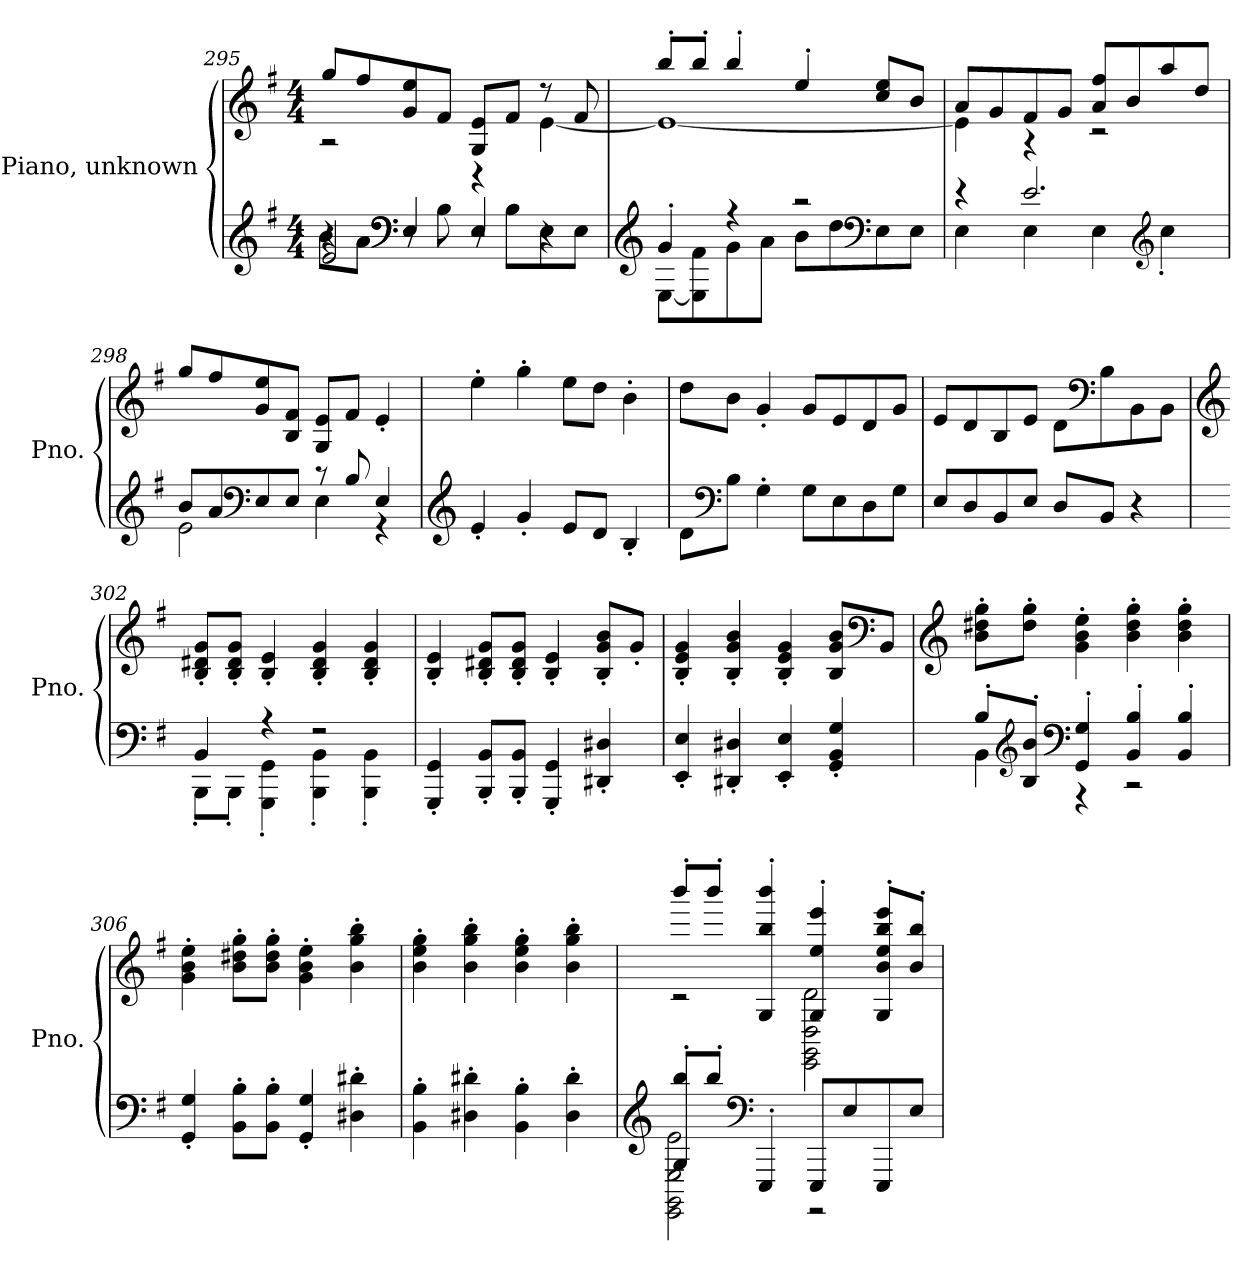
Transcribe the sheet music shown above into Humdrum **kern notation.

**kern	**kern
*part1	*part1
*staff2	*staff1
*I"Piano, unknown	*
*I'Pno.	*
*clefG2	*clefG2
*k[f#]	*k[f#]
*M4/4	*M4/4
=295	=295
*^	*^
*	*^	*	*
2e/	8b\L	4r	8gg/L	2r
.	8a\J	.	8ff#/	.
*clefF4	*	*	*	*
.	8r	4E/	8g/ 8ee/	.
.	8B\	.	8f#/J	.
2r	8r	4E/	8G/ 8e/L	4r
.	8B\L	.	8f#/J	.
.	8E\	4r	8r	[4e\
.	8E\J	.	8f#/	.
*v	*v	*v	*	*
!!LO:PB:g=z	!!
=296	=296	=296
*clefG2	*	*
*^	*	*
4g'/	[8E\L	8bb'/L	1e_
.	8E\] 8f#\	8bb'/J	.
4r	8g\	4bb'/	.
.	8a\J	.	.
2r	8b\L	4ee'/	.
.	8dd\	.	.
*clefF4	*	*	*
.	8E\	8cc/ 8ee/L	.
.	8E\J	8b/J	.
=297	=297	=297	=297
4r	4E\	8a/L	4e\]
.	.	8g/	.
2.e/	4E\	8f#/	4r
.	.	8g/J	.
.	4E\	8a/ 8ff#/L	2r
.	.	8b/	.
*clefG2	*	*	*
.	4cc'\	8aa/	.
.	.	8dd/J	.
*	*	*v	*v
=298	=298	=298
8b/L	2e\	8gg/L
8a/	.	8ff#/
*clefF4	*	*
8E/	.	8g/ 8ee/
8E/J	.	8B/ 8f#/J
8r	4E\	8G/ 8e/L
8B/	.	8f#/J
4E/	4r	4e'/
*v	*v	*
=299	=299
*clefG2	*
4e'/	4ee'\
4g'/	4gg'\
8e/L	8ee\L
8d/J	8dd\J
4B'/	4b'\
!!LO:LB:g=z
=300	=300
8d\L	8dd\L
*clefF4	*
8B\J	8b\J
4G'\	4g'/
8G\L	8g/L
8E\	8e/
8D\	8d/
8G\J	8g/J
=301	=301
8E/L	8e/L
8D/	8d/
8BB/	8B/
8E/J	8e/J
8D/L	8d\L
*	*clefF4
8BB/J	8B\
4r	8BB\
.	8BB\J
=302	=302
*	*clefG2
*^	*
4BB/	8BBB'\L	8B/' 8d#X/' 8g/'L
.	8BBB'\J	8B/' 8d#/' 8g/'J
4r	4GGG\' 4GG\'	4B/' 4e/'
2r	4BBB\' 4BB\'	4B/' 4d#/' 4g/'
.	4BBB\' 4BB\'	4B/' 4d#/' 4g/'
*v	*v	*
=303	=303
4GGG/' 4GG/'	4B/' 4e/'
8BBB/' 8BB/'L	8B/' 8d#X/' 8g/'L
8BBB/' 8BB/'J	8B/' 8d#/' 8g/'J
4GGG/' 4GG/'	4B/' 4e/'
4DD#X/' 4D#X/'	8B/' 8g/' 8b/'L
.	8g'/J
!!LO:LB:g=z
=304	=304
4EE/' 4E/'	4B/' 4e/' 4g/'
4DD#X/' 4D#X/'	4B/' 4g/' 4b/'
4EE/' 4E/'	4B/' 4e/' 4g/'
4GG/' 4BB/' 4G/'	8B/ 8g/ 8b/L
*	*clefF4
.	8BB/J
=305	=305
*	*clefG2
*^	*
8B'/L	4BB\	8b\' 8dd#X\' 8gg\'L
*clefG2	*	*
8B/' 8b/'J	.	8dd#\' 8gg\'J
*clefF4	*	*
4GG/' 4G/'	4r	4g\' 4b\' 4ee\'
4BB/' 4B/'	2r	4b\' 4dd#\' 4gg\'
4BB/' 4B/'	.	4b\' 4dd#\' 4gg\'
*v	*v	*
=306	=306
4GG/' 4G/'	4g\' 4b\' 4ee\'
8BB\' 8B\'L	8b\' 8dd#X\' 8gg\'L
8BB\' 8B\'J	8b\' 8dd#\' 8gg\'J
4GG/' 4G/'	4g\' 4b\' 4ee\'
4D#X\' 4d#X\'	4b\' 4gg\' 4bb\'
=307	=307
4BB\' 4B\'	4b\' 4ee\' 4gg\'
4D#X\' 4d#X\'	4b\' 4gg\' 4bb\'
4BB\' 4B\'	4b\' 4ee\' 4gg\'
4D#\' 4d#\'	4b\' 4gg\' 4bb\'
!!LO:LB:g=z
=308	=308
*clefG2	*
*^	*^
8G/' 8bb/'L	2EE\ 2GG\ 2E\ 2e\	8bbb'/L	2r
8bb'/J	.	8bbb'/J	.
*clefF4	*	*	*
4EEE'/	.	4G/' 4bb/' 4bbb/'	.
8EEE/L	2r	4G/' 4ee/' 4eee/'	2EE\ 2GG\ 2D\ 2d\
8E/	.	.	.
8EEE/	.	8G/' 8b/' 8ee/' 8bb/' 8eee/'L	.
8E/J	.	8b/' 8bb/'J	.
*v	*v	*	*
*	*v	*v
=	=
*-	*-
